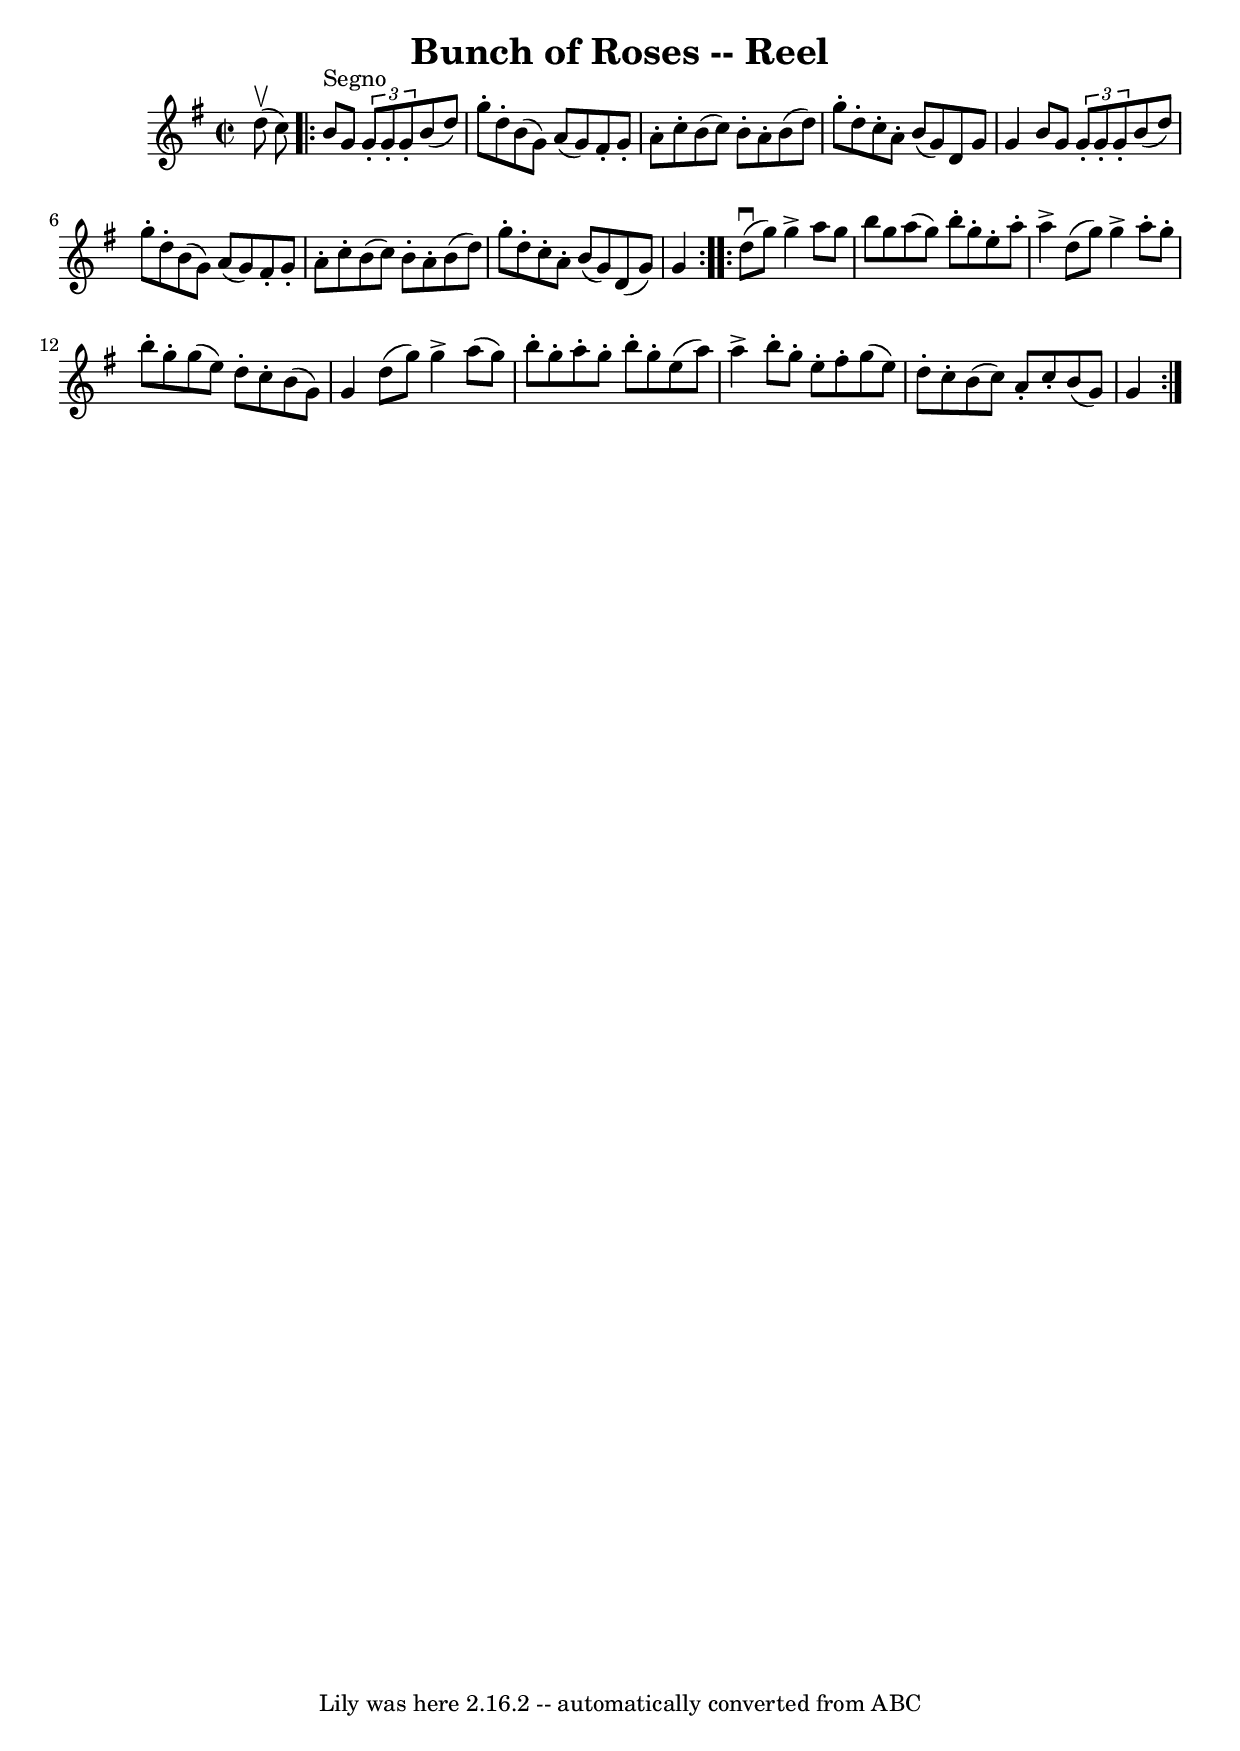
\version "2.16.2"
\include "Mammoth.ily"
\header {
  %% book = "Ryan's Mammoth Collection"
  crossRefNumber = "1"
  footnotes = "\\\\267"
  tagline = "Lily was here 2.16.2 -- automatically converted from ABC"
  title = "Bunch of Roses -- Reel"

}
voicedefault =  {


  \override Staff.TimeSignature #'style = #'C
  \time 2/2 
  \key g \major
  d''8^\upbow(c''8)   
  \repeat volta 2 {
    b'8^"Segno" g'8    \times 2/3 { g'8 -. g'8 -. g'8 -. 
			       } b'8 (d''8)  
    g''8 -. d''8 -.   |
    b'8 (g'8) a'8 (g'8) fis'8 -.   
    g'8 -. a'8 -. c''8 -.   |
    b'8 (c''8) b'8 -. a'8 -. b'8 
    (d''8) g''8 -. d''8 -.   |
    c''8 -. a'8 -. b'8 (g'8  
    -) d'8 g'8 g'4    |
    b'8 g'8    \times 2/3 { g'8 -.   
			    g'8 -. g'8 -. 
			  } b'8 (d''8) g''8 -. d''8 -.   |
    b'8 (
    g'8) a'8 (g'8) fis'8 -. g'8 -. a'8 -. c''8 -.   |
    
    b'8 (c''8) b'8 -. a'8 -. b'8 (d''8) g''8 -. d''8 -.   
    |
    c''8 -. a'8 -. b'8 (g'8) d'8 (g'8) g'4    
  }    
  
  \repeat volta 2 {
    d''8^\downbow(g''8) g''4^\accent a''8 g''8  
    b''8 g''8    |
    a''8 (g''8) b''8 -. g''8 -. e''8 -.   
    a''8 -. a''4^\accent   |
    d''8 (g''8) g''4^\accent a''8 
    -. g''8 -. b''8 -. g''8 -.   |
    g''8 (e''8) d''8 -.   
    c''8 -. b'8 (g'8) g'4    |
    d''8 (g''8) g''4^\accent a''8 (g''8) b''8 -. g''8 -.   |
    a''8 -. g''8 -. 
    b''8 -. g''8 -. e''8 (a''8) a''4^\accent   |
    b''8 -.   
    g''8 -. e''8 -. fis''8 -. g''8 (e''8) d''8 -. c''8 -.   
    |
    b'8 (c''8) a'8 -. c''8 -. b'8 (g'8) g'4      
  } 
  

}

\score{
  <<

    \context Staff="default"
    {
      \voicedefault 
      
    }

  >>
  \layout {
    
  }
  \midi {
  }

}
